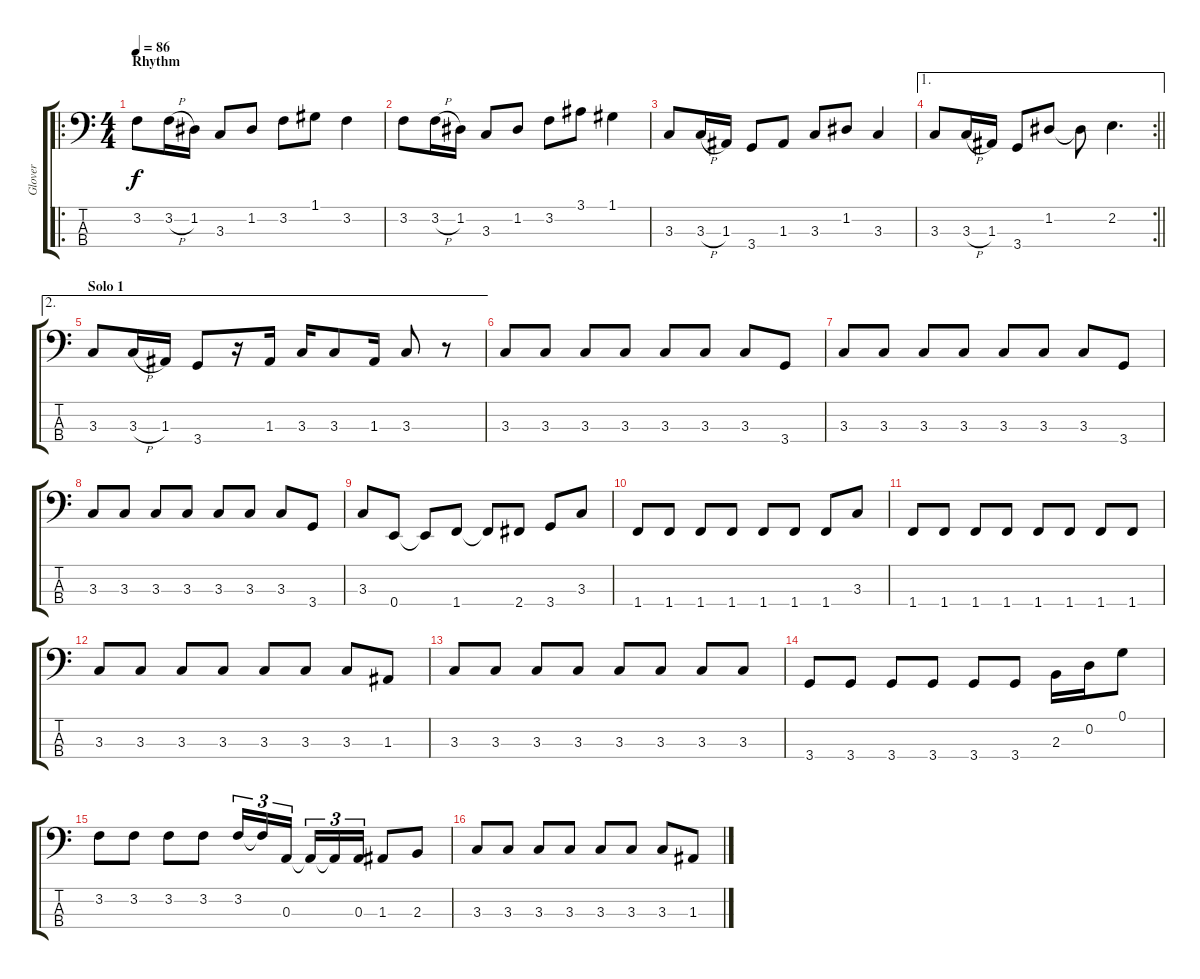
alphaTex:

\track ("Glover" "Glover") {instrument electricbasspick}
\staff {score tabs}
\tuning (G2 D2 A1 E1) {hide}
\ro
\ts (4 4)
\section ("" "Rhythm")
\tempo 86
\clef f4
\ks c
3.2.8{dy f instrument electricbasspick} 3.2{h}.16 1.2.16 3.3.8 1.2.8 3.2.8 1.1.8 3.2.4 |
3.2.8 3.2{h}.16 1.2.16 3.3.8 1.2.8 3.2.8 3.1.8 1.1.4 |
3.3.8 3.3{h}.16 1.3.16 3.4.8 1.3.8 3.3.8 1.2.8 3.3.4 |
\ae 1
\rc 2
\barLineRight lightlight
3.3.8 3.3{h}.16 1.3.16 3.4.8 1.2.8 1.2{t}.8 2.2.4{d} |
\ae 2
\section ("" "Solo 1")
3.3.8 3.3{h}.16 1.3.16 3.4.8 r.16 1.3.16 3.3.16 3.3.8 1.3.16 3.3.8 r.8 |
3.3.8 3.3.8 3.3.8 3.3.8 3.3.8 3.3.8 3.3.8 3.4.8 |
3.3.8 3.3.8 3.3.8 3.3.8 3.3.8 3.3.8 3.3.8 3.4.8 |
3.3.8 3.3.8 3.3.8 3.3.8 3.3.8 3.3.8 3.3.8 3.4.8 |
3.3.8 0.4.8 0.4{t}.8 1.4.8 1.4{t}.8 2.4.8 3.4.8 3.3.8 |
1.4.8 1.4.8 1.4.8 1.4.8 1.4.8 1.4.8 1.4.8 3.3.8 |
1.4.8 1.4.8 1.4.8 1.4.8 1.4.8 1.4.8 1.4.8 1.4.8 |
3.3.8 3.3.8 3.3.8 3.3.8 3.3.8 3.3.8 3.3.8 1.3.8 |
3.3.8 3.3.8 3.3.8 3.3.8 3.3.8 3.3.8 3.3.8 3.3.8 |
3.4.8 3.4.8 3.4.8 3.4.8 3.4.8 3.4.8 2.3.16 0.2.16 0.1.8 |
3.2.8 3.2.8 3.2.8 3.2.8 3.2.16{tu (3 2)} 3.2{t}.16{tu (3 2)} 0.3.16{tu (3 2) beam splitsecondary} 0.3{t}.16{tu (3 2)} 0.3{t}.16{tu (3 2)} 0.3.16{tu (3 2)} 1.3.8 2.3.8 |
3.3.8 3.3.8 3.3.8 3.3.8 3.3.8 3.3.8 3.3.8 1.3.8
